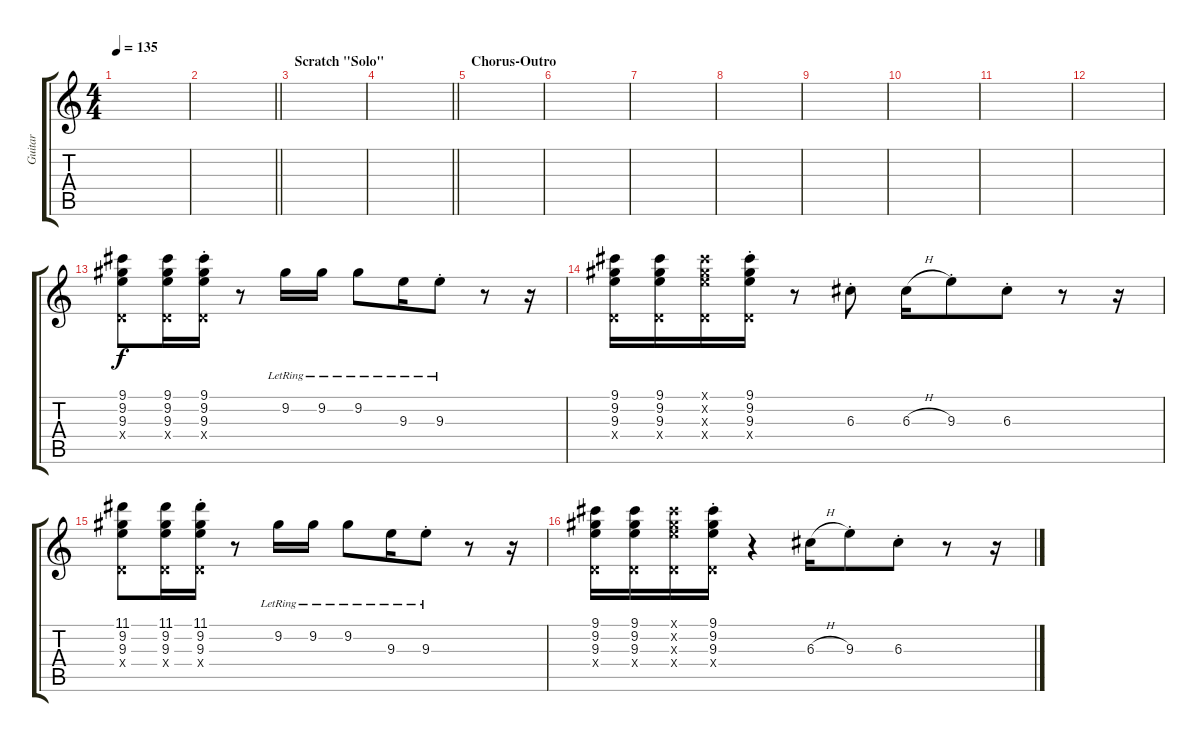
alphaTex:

\track ("Guitar" "Guitar") {instrument electricguitarclean}
\staff {score tabs}
\tuning (E4 B3 G3 D3 A2 E2) {hide}
\ts (4 4)
\tempo 135
\clef g2
\ks c
|
\barLineRight lightlight
|
\section ("" "Scratch \"Solo\"")
|
\barLineRight lightlight
|
\section ("" "Chorus-Outro")
|
|
|
|
|
|
|
|
(9.1 9.2 9.3 0.4{x}).8{dy f} (9.1 9.2 9.3 0.4{x}).16 (9.1{st} 9.2{st} 9.3{st} 0.4{x}).16 r.8 9.2{lr}.16 9.2{lr}.16 9.2{lr}.8 9.3{lr}.16 9.3{st lr}.8 r.8 r.16 |
(9.1 9.2 9.3 0.4{x}).16 (9.1 9.2 9.3 0.4{x}).16 (9.1{x} 9.2{x} 9.3{x} 0.4{x}).16 (9.1{st} 9.2{st} 9.3{st} 0.4{x}).16 r.8 6.3{st}.8 6.3{h}.16 9.3{st}.8 6.3{st}.8 r.8 r.16 |
(11.1 9.2 9.3 0.4{x}).8 (11.1 9.2 9.3 0.4{x}).16 (11.1{st} 9.2{st} 9.3{st} 0.4{x}).16 r.8 9.2{lr}.16 9.2{lr}.16 9.2{lr}.8 9.3{lr}.16 9.3{st lr}.8 r.8 r.16 |
(9.1 9.2 9.3 0.4{x}).16 (9.1 9.2 9.3 0.4{x}).16 (9.1{x} 9.2{x} 9.3{x} 0.4{x}).16 (9.1{st} 9.2{st} 9.3{st} 0.4{x}).16 r.4 6.3{h}.16 9.3{st}.8 6.3{st}.8 r.8 r.16
